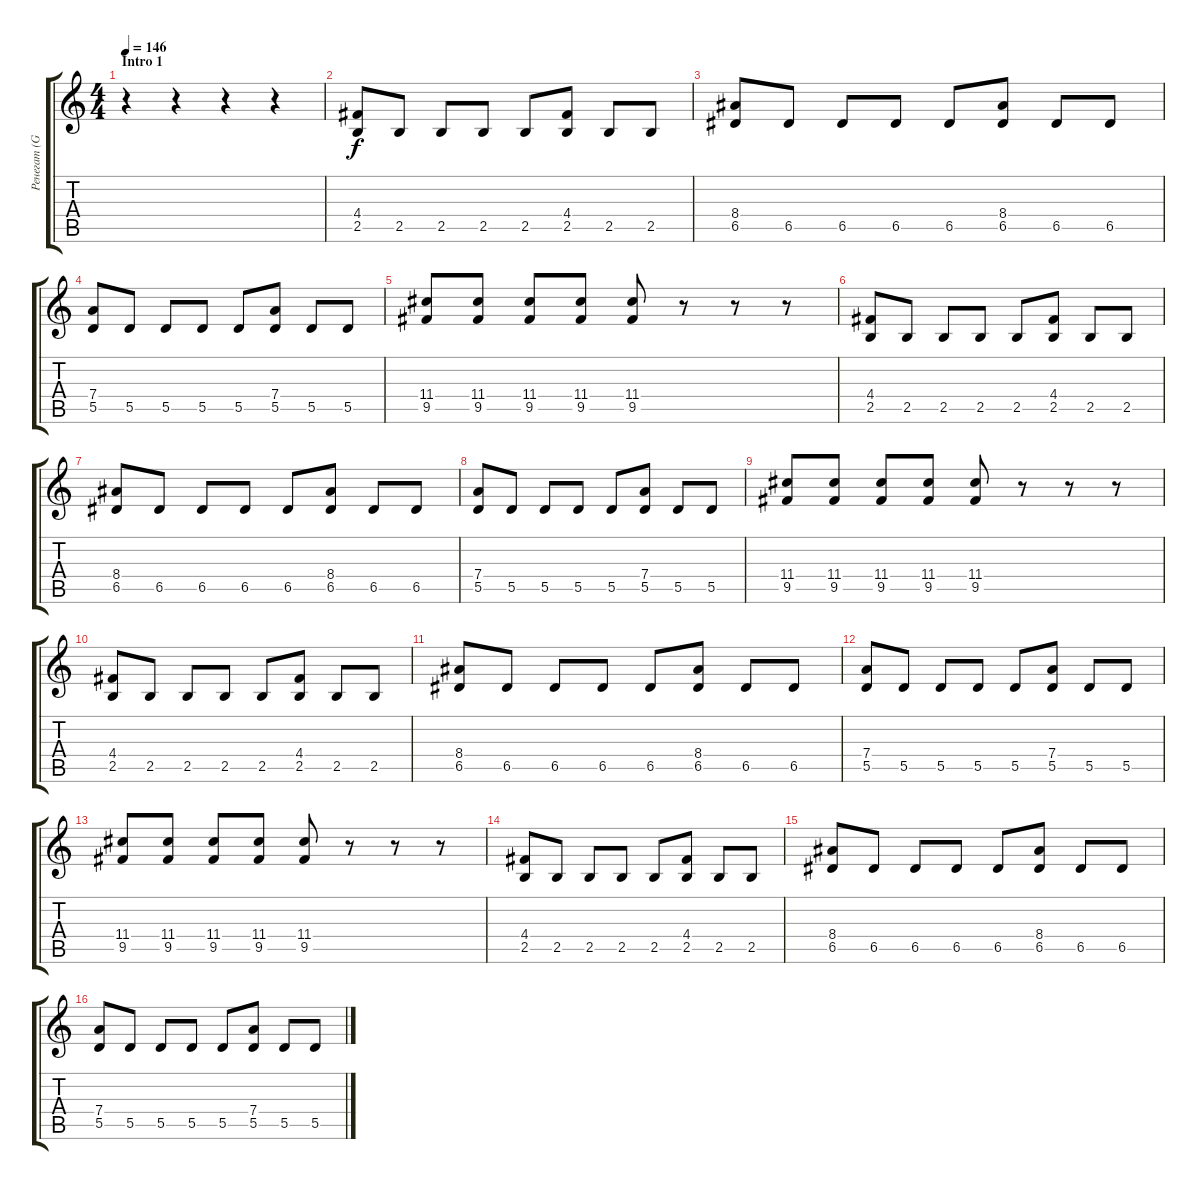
\track ("Ренегат (Guitar 1)" "Ренегат (G") {instrument distortionguitar}
\staff {score tabs}
\tuning (E4 B3 G3 D3 A2 E2) {hide}
\ts (4 4)
\section ("" "Intro 1")
\tempo 146
\clef g2
\ks c
r.4{dy f instrument distortionguitar} r.4 r.4 r.4 |
(4.4 2.5).8 2.5.8 2.5.8 2.5.8 2.5.8 (4.4 2.5).8 2.5.8 2.5.8 |
(8.4 6.5).8 6.5.8 6.5.8 6.5.8 6.5.8 (8.4 6.5).8 6.5.8 6.5.8 |
(7.4 5.5).8 5.5.8 5.5.8 5.5.8 5.5.8 (7.4 5.5).8 5.5.8 5.5.8 |
(11.4 9.5).8 (11.4 9.5).8 (11.4 9.5).8 (11.4 9.5).8 (11.4 9.5).8 r.8 r.8 r.8 |
(4.4 2.5).8 2.5.8 2.5.8 2.5.8 2.5.8 (4.4 2.5).8 2.5.8 2.5.8 |
(8.4 6.5).8 6.5.8 6.5.8 6.5.8 6.5.8 (8.4 6.5).8 6.5.8 6.5.8 |
(7.4 5.5).8 5.5.8 5.5.8 5.5.8 5.5.8 (7.4 5.5).8 5.5.8 5.5.8 |
(11.4 9.5).8 (11.4 9.5).8 (11.4 9.5).8 (11.4 9.5).8 (11.4 9.5).8 r.8 r.8 r.8 |
(4.4 2.5).8 2.5.8 2.5.8 2.5.8 2.5.8 (4.4 2.5).8 2.5.8 2.5.8 |
(8.4 6.5).8 6.5.8 6.5.8 6.5.8 6.5.8 (8.4 6.5).8 6.5.8 6.5.8 |
(7.4 5.5).8 5.5.8 5.5.8 5.5.8 5.5.8 (7.4 5.5).8 5.5.8 5.5.8 |
(11.4 9.5).8 (11.4 9.5).8 (11.4 9.5).8 (11.4 9.5).8 (11.4 9.5).8 r.8 r.8 r.8 |
(4.4 2.5).8 2.5.8 2.5.8 2.5.8 2.5.8 (4.4 2.5).8 2.5.8 2.5.8 |
(8.4 6.5).8 6.5.8 6.5.8 6.5.8 6.5.8 (8.4 6.5).8 6.5.8 6.5.8 |
(7.4 5.5).8 5.5.8 5.5.8 5.5.8 5.5.8 (7.4 5.5).8 5.5.8 5.5.8
